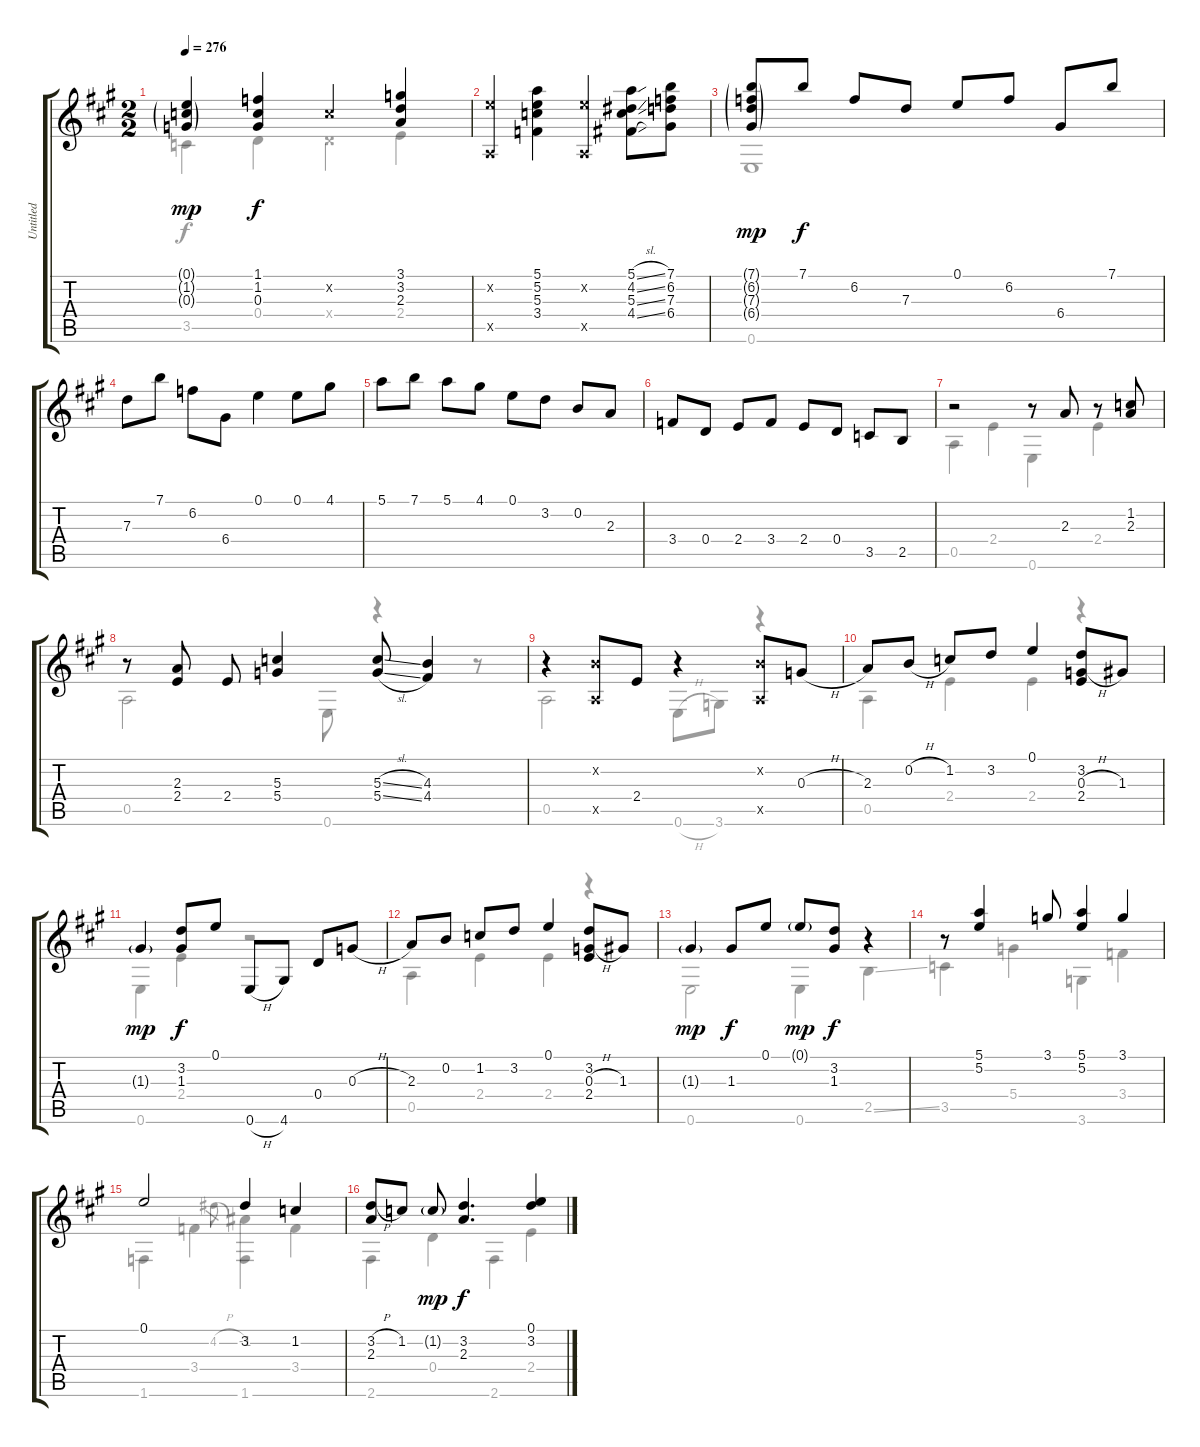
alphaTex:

\track ("Untitled" "Untitled") {instrument acousticguitarsteel}
\staff {score tabs}
\tuning (E4 B3 G3 D3 A2 E2) {hide}
\voice
\ts (2 2)
\tempo 276
\clef g2
\ks a
(0.1{g} 1.2{g} 0.3{g}).4{dy mp} (1.1 1.2 0.3).4{dy f} 1.2{x}.4 (3.1 3.2 2.3).4 |
(5.2{x} 0.5{x}).4 (5.1 5.2 5.3 3.4).4 (5.2{x} 0.5{x}).4 (5.1{sl} 4.2{sl} 5.3{sl} 4.4{sl}).8 (7.1 6.2 7.3 6.4).8 |
(7.1{g} 6.2{g} 7.3{g} 6.4{g}).8{dy mp} 7.1.8{dy f} 6.2.8 7.3.8 0.1.8 6.2.8 6.4.8 7.1.8 |
7.3.8 7.1.8 6.2.8 6.4.8 0.1.4 0.1.8 4.1.8 |
5.1.8 7.1.8 5.1.8 4.1.8 0.1.8 3.2.8 0.2.8 2.3.8 |
3.4.8 0.4.8 2.4.8 3.4.8 2.4.8 0.4.8 3.5.8 2.5.8 |
r.2 r.8 2.3.8 r.8 (1.2 2.3).8 |
r.8 (2.3 2.4).8 2.4.8 (5.3 5.4).4 (5.3{sl} 5.4{sl}).8 (4.3 4.4).4 |
r.4 (0.2{x} 0.5{x}).8 2.4.8 r.4 (0.2{x} 0.5{x}).8 0.3{h}.8 |
2.3.8 0.2{h}.8 1.2.8 3.2.8 0.1.4 (3.2 0.3{h} 2.4).8 1.3.8 |
1.3{g}.4{dy mp} (3.2 1.3).8{dy f} 0.1.8 0.6{h}.8 4.6.8 0.4.8 0.3{h}.8 |
2.3.8 0.2.8 1.2.8 3.2.8 0.1.4 (3.2 0.3{h} 2.4).8 1.3.8 |
1.3{g}.4{dy mp} 1.3.8{dy f} 0.1.8 0.1{g}.8{dy mp} (3.2 1.3).8{dy f} r.4 |
r.8 (5.1 5.2).4 3.1.8 (5.1 5.2).4 3.1.4 |
0.1.2 3.2.4 1.2.4 |
(3.2{h} 2.3).8 1.2.8 1.2{g}.8{dy mp} (3.2 2.3).4{d dy f} (0.1 3.2).4
\voice
\clef g2
\ottava regular
\simile none
\ks a
3.5.4{dy f} 0.4.4 0.4{x}.4 2.4.4 |
|
0.6.1 |
|
|
|
0.5.4 2.4.4 0.6.4 2.4.4 |
0.5.2 0.6.8 r.4 r.8 |
0.5.2 0.6{h}.8 3.6.8 r.4 |
0.5.4 2.4.4 2.4.4 r.4 |
0.6.4 2.4.4 r.2 |
0.5.4 2.4.4 2.4.4 r.4 |
0.6.2 0.6.4 2.5{ss}.4 |
3.5.4 5.4.4 3.6.4 3.4.4 |
1.6.4 3.4.4 4.2{h}.8{gr} (-1.2 1.6).4 3.4.4 |
2.6.4 0.4.4 2.6.4 2.4.4
